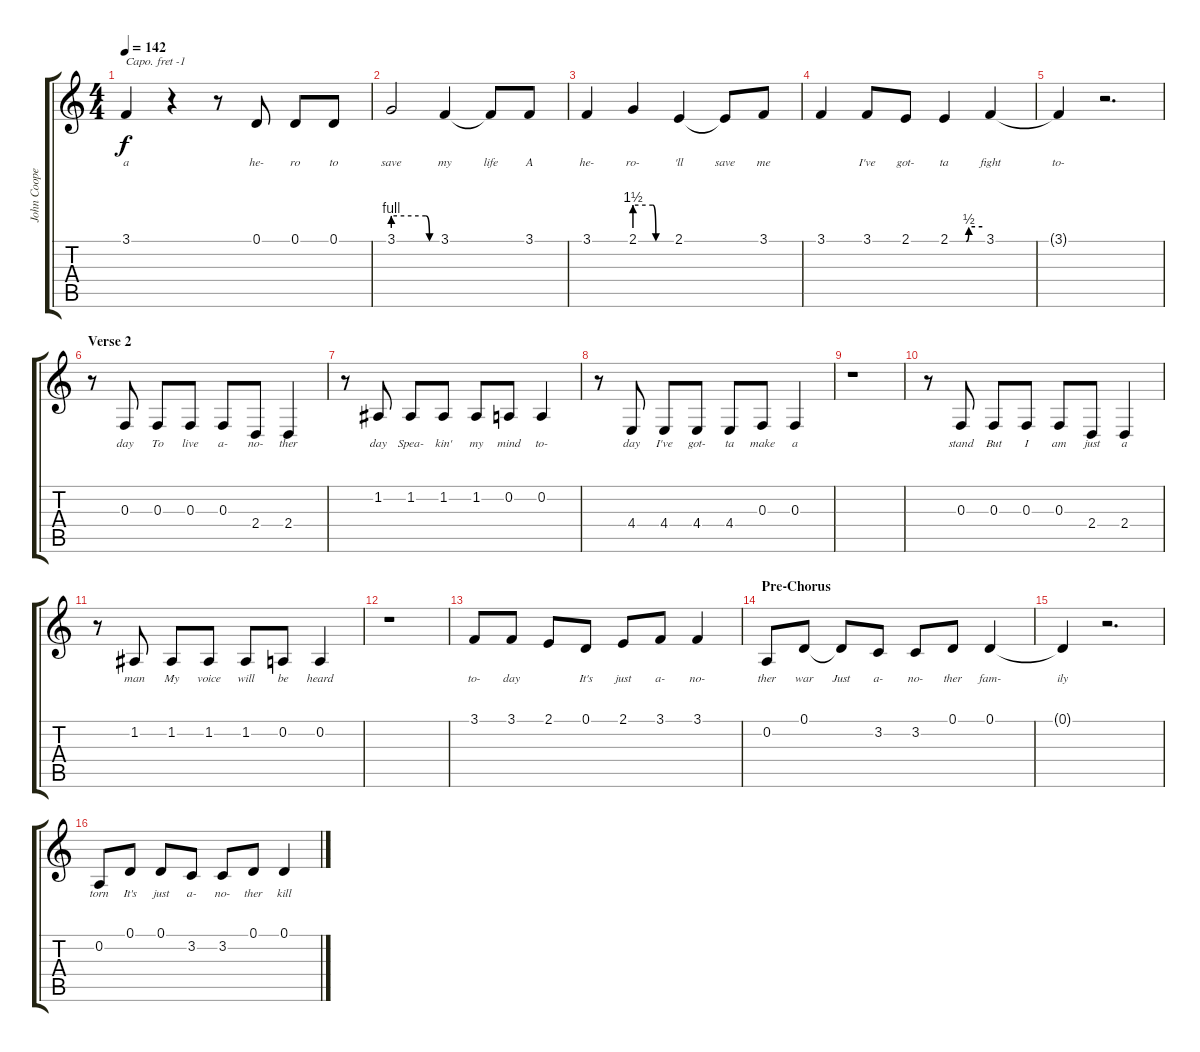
\track ("John Cooper (Vocals)" "John Coope") {instrument tenorsax}
\staff {score tabs}
\capo -1
\tuning (Eb4 Bb3 Gb3 Db3 Ab2 Db2) {hide}
\ts (4 4)
\tempo 142
\clef g2
\ks c
3.1{t}.4{lyrics (0 "a") lyrics (1 "") lyrics (2 "") lyrics (3 "") lyrics (4 "") dy f} r.4 r.8 0.1.8{lyrics (0 "he-") lyrics (1 "") lyrics (2 "") lyrics (3 "") lyrics (4 "")} 0.1.8{lyrics (0 "ro") lyrics (1 "") lyrics (2 "") lyrics (3 "") lyrics (4 "")} 0.1.8{lyrics (0 "to") lyrics (1 "") lyrics (2 "") lyrics (3 "") lyrics (4 "")} |
3.1{be (custom 0 4 45 4 50 0 60 0)}.2{lyrics (0 "save") lyrics (1 "") lyrics (2 "") lyrics (3 "") lyrics (4 "")} 3.1.4{lyrics (0 "my") lyrics (1 "") lyrics (2 "") lyrics (3 "") lyrics (4 "")} 3.1{t}.8{lyrics (0 "life") lyrics (1 "") lyrics (2 "") lyrics (3 "") lyrics (4 "")} 3.1.8{lyrics (0 "A") lyrics (1 "") lyrics (2 "") lyrics (3 "") lyrics (4 "")} |
3.1.4{lyrics (0 "he-") lyrics (1 "") lyrics (2 "") lyrics (3 "") lyrics (4 "")} 2.1{be (custom 0 6 30 6 35 0 60 0)}.4{lyrics (0 "ro-") lyrics (1 "") lyrics (2 "") lyrics (3 "") lyrics (4 "")} 2.1.4{lyrics (0 "'ll") lyrics (1 "") lyrics (2 "") lyrics (3 "") lyrics (4 "")} 2.1{t}.8{lyrics (0 "save") lyrics (1 "") lyrics (2 "") lyrics (3 "") lyrics (4 "")} 3.1.8{lyrics (0 "me") lyrics (1 "") lyrics (2 "") lyrics (3 "") lyrics (4 "")} |
3.1.4{lyrics (0 "") lyrics (1 "") lyrics (2 "") lyrics (3 "") lyrics (4 "")} 3.1.8{lyrics (0 "I've") lyrics (1 "") lyrics (2 "") lyrics (3 "") lyrics (4 "")} 2.1.8{lyrics (0 "got-") lyrics (1 "") lyrics (2 "") lyrics (3 "") lyrics (4 "")} 2.1{be (custom 0 0 30 0 35 2 60 2)}.4{lyrics (0 "ta") lyrics (1 "") lyrics (2 "") lyrics (3 "") lyrics (4 "")} 3.1.4{lyrics (0 "fight") lyrics (1 "") lyrics (2 "") lyrics (3 "") lyrics (4 "")} |
3.1{t}.4{lyrics (0 "to-") lyrics (1 "") lyrics (2 "") lyrics (3 "") lyrics (4 "")} r.2{d} |
\section ("" "Verse 2")
r.8 0.3.8{lyrics (0 "day") lyrics (1 "") lyrics (2 "") lyrics (3 "") lyrics (4 "")} 0.3.8{lyrics (0 "To") lyrics (1 "") lyrics (2 "") lyrics (3 "") lyrics (4 "")} 0.3.8{lyrics (0 "live") lyrics (1 "") lyrics (2 "") lyrics (3 "") lyrics (4 "")} 0.3.8{lyrics (0 "a-") lyrics (1 "") lyrics (2 "") lyrics (3 "") lyrics (4 "")} 2.4.8{lyrics (0 "no-") lyrics (1 "") lyrics (2 "") lyrics (3 "") lyrics (4 "")} 2.4.4{lyrics (0 "ther") lyrics (1 "") lyrics (2 "") lyrics (3 "") lyrics (4 "")} |
r.8 1.2.8{lyrics (0 "day") lyrics (1 "") lyrics (2 "") lyrics (3 "") lyrics (4 "")} 1.2.8{lyrics (0 "Spea-") lyrics (1 "") lyrics (2 "") lyrics (3 "") lyrics (4 "")} 1.2.8{lyrics (0 "kin'") lyrics (1 "") lyrics (2 "") lyrics (3 "") lyrics (4 "")} 1.2.8{lyrics (0 "my") lyrics (1 "") lyrics (2 "") lyrics (3 "") lyrics (4 "")} 0.2.8{lyrics (0 "mind") lyrics (1 "") lyrics (2 "") lyrics (3 "") lyrics (4 "")} 0.2.4{lyrics (0 "to-") lyrics (1 "") lyrics (2 "") lyrics (3 "") lyrics (4 "")} |
r.8 4.4.8{lyrics (0 "day") lyrics (1 "") lyrics (2 "") lyrics (3 "") lyrics (4 "")} 4.4.8{lyrics (0 "I've") lyrics (1 "") lyrics (2 "") lyrics (3 "") lyrics (4 "")} 4.4.8{lyrics (0 "got-") lyrics (1 "") lyrics (2 "") lyrics (3 "") lyrics (4 "")} 4.4.8{lyrics (0 "ta") lyrics (1 "") lyrics (2 "") lyrics (3 "") lyrics (4 "")} 0.3.8{lyrics (0 "make") lyrics (1 "") lyrics (2 "") lyrics (3 "") lyrics (4 "")} 0.3.4{lyrics (0 "a") lyrics (1 "") lyrics (2 "") lyrics (3 "") lyrics (4 "")} |
r.1 |
r.8 0.3.8{lyrics (0 "stand") lyrics (1 "") lyrics (2 "") lyrics (3 "") lyrics (4 "")} 0.3.8{lyrics (0 "But") lyrics (1 "") lyrics (2 "") lyrics (3 "") lyrics (4 "")} 0.3.8{lyrics (0 "I") lyrics (1 "") lyrics (2 "") lyrics (3 "") lyrics (4 "")} 0.3.8{lyrics (0 "am") lyrics (1 "") lyrics (2 "") lyrics (3 "") lyrics (4 "")} 2.4.8{lyrics (0 "just") lyrics (1 "") lyrics (2 "") lyrics (3 "") lyrics (4 "")} 2.4.4{lyrics (0 "a") lyrics (1 "") lyrics (2 "") lyrics (3 "") lyrics (4 "")} |
r.8 1.2.8{lyrics (0 "man") lyrics (1 "") lyrics (2 "") lyrics (3 "") lyrics (4 "")} 1.2.8{lyrics (0 "My") lyrics (1 "") lyrics (2 "") lyrics (3 "") lyrics (4 "")} 1.2.8{lyrics (0 "voice") lyrics (1 "") lyrics (2 "") lyrics (3 "") lyrics (4 "")} 1.2.8{lyrics (0 "will") lyrics (1 "") lyrics (2 "") lyrics (3 "") lyrics (4 "")} 0.2.8{lyrics (0 "be") lyrics (1 "") lyrics (2 "") lyrics (3 "") lyrics (4 "")} 0.2.4{lyrics (0 "heard") lyrics (1 "") lyrics (2 "") lyrics (3 "") lyrics (4 "")} |
r.1 |
3.1.8{lyrics (0 "to-") lyrics (1 "") lyrics (2 "") lyrics (3 "") lyrics (4 "")} 3.1.8{lyrics (0 "day") lyrics (1 "") lyrics (2 "") lyrics (3 "") lyrics (4 "")} 2.1.8{lyrics (0 "") lyrics (1 "") lyrics (2 "") lyrics (3 "") lyrics (4 "")} 0.1.8{lyrics (0 "It's") lyrics (1 "") lyrics (2 "") lyrics (3 "") lyrics (4 "")} 2.1.8{lyrics (0 "just") lyrics (1 "") lyrics (2 "") lyrics (3 "") lyrics (4 "")} 3.1.8{lyrics (0 "a-") lyrics (1 "") lyrics (2 "") lyrics (3 "") lyrics (4 "")} 3.1.4{lyrics (0 "no-") lyrics (1 "") lyrics (2 "") lyrics (3 "") lyrics (4 "")} |
\section ("" "Pre-Chorus")
0.2.8{lyrics (0 "ther") lyrics (1 "") lyrics (2 "") lyrics (3 "") lyrics (4 "")} 0.1.8{lyrics (0 "war") lyrics (1 "") lyrics (2 "") lyrics (3 "") lyrics (4 "")} 0.1{t}.8{lyrics (0 "Just") lyrics (1 "") lyrics (2 "") lyrics (3 "") lyrics (4 "")} 3.2.8{lyrics (0 "a-") lyrics (1 "") lyrics (2 "") lyrics (3 "") lyrics (4 "")} 3.2.8{lyrics (0 "no-") lyrics (1 "") lyrics (2 "") lyrics (3 "") lyrics (4 "")} 0.1.8{lyrics (0 "ther") lyrics (1 "") lyrics (2 "") lyrics (3 "") lyrics (4 "")} 0.1.4{lyrics (0 "fam-") lyrics (1 "") lyrics (2 "") lyrics (3 "") lyrics (4 "")} |
0.1{t}.4{lyrics (0 "ily") lyrics (1 "") lyrics (2 "") lyrics (3 "") lyrics (4 "")} r.2{d} |
0.2.8{lyrics (0 "torn") lyrics (1 "") lyrics (2 "") lyrics (3 "") lyrics (4 "")} 0.1.8{lyrics (0 "It's") lyrics (1 "") lyrics (2 "") lyrics (3 "") lyrics (4 "")} 0.1.8{lyrics (0 "just") lyrics (1 "") lyrics (2 "") lyrics (3 "") lyrics (4 "")} 3.2.8{lyrics (0 "a-") lyrics (1 "") lyrics (2 "") lyrics (3 "") lyrics (4 "")} 3.2.8{lyrics (0 "no-") lyrics (1 "") lyrics (2 "") lyrics (3 "") lyrics (4 "")} 0.1.8{lyrics (0 "ther") lyrics (1 "") lyrics (2 "") lyrics (3 "") lyrics (4 "")} 0.1.4{lyrics (0 "kill") lyrics (1 "") lyrics (2 "") lyrics (3 "") lyrics (4 "")}
